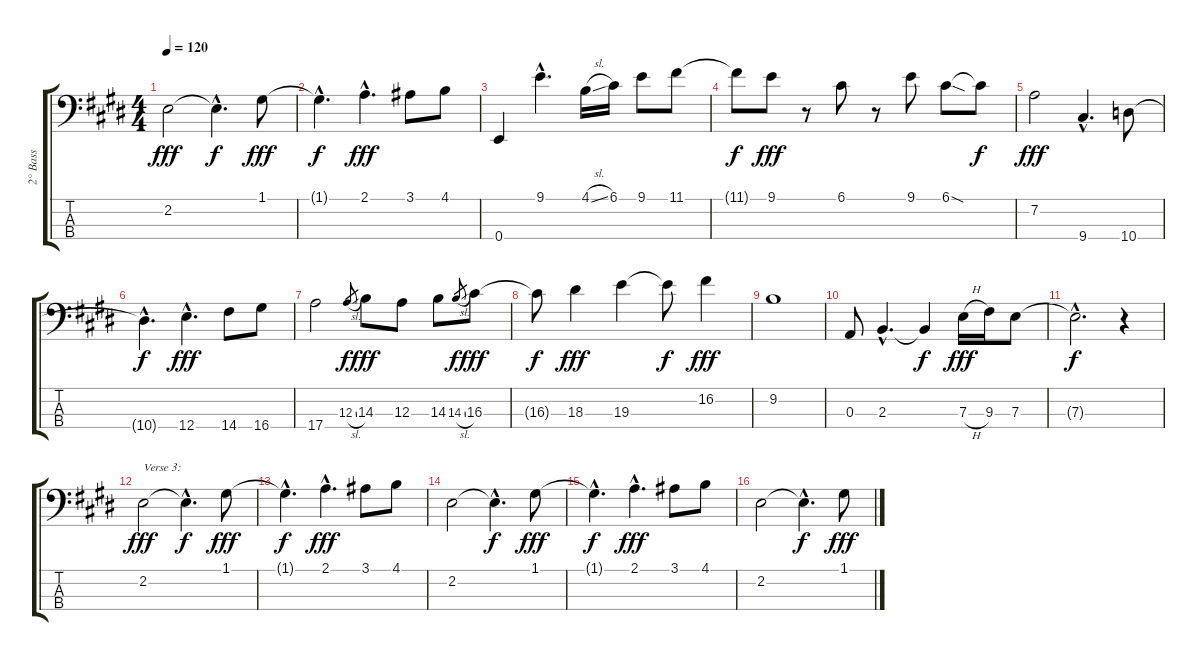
\track ("2° Bass " "2° Bass ") {instrument electricbasspick}
\staff {score tabs}
\tuning (G2 D2 A1 E1) {hide}
\ts (4 4)
\tempo 120
\clef f4
\ks e
2.2.2{dy fff} 2.2{hac t}.4{d dy f} 1.1.8{dy fff} |
1.1{hac t}.4{d dy f} 2.1{hac}.4{d dy fff} 3.1.8 4.1.8 |
0.4.4 9.1{hac}.4{d} 4.1{sl}.16 6.1.16 9.1.8 11.1.8 |
11.1{t}.8{dy f} 9.1.8{dy fff} r.8 6.1.8 r.8 9.1.8 6.1{sod}.8 6.1{t}.8{dy f} |
7.2.2{dy fff} 9.4{hac}.4{d} 10.4.8 |
10.4{hac t}.4{d dy f} 12.4{hac}.4{d dy fff} 14.4.8 16.4.8 |
17.4.2 12.3{sl}.8{gr dy f} 14.3.8{dy fff} 12.3.8 14.3.8 14.3{sl}.8{gr dy f} 16.3.8{dy fff} |
16.3{t}.8{dy f} 18.3.4{dy fff} 19.3.4 19.3{t}.8{dy f} 16.2.4{dy fff} |
9.2.1 |
0.3.8 2.3{hac}.4{d} 2.3{t}.4{dy f} 7.3{h}.16{dy fff} 9.3.16 7.3.8 |
7.3{hac t}.2{d dy f} r.4 |
2.2.2{txt "Verse 3:" dy fff} 2.2{hac t}.4{d dy f} 1.1.8{dy fff} |
1.1{hac t}.4{d dy f} 2.1{hac}.4{d dy fff} 3.1.8 4.1.8 |
2.2.2 2.2{hac t}.4{d dy f} 1.1.8{dy fff} |
1.1{hac t}.4{d dy f} 2.1{hac}.4{d dy fff} 3.1.8 4.1.8 |
2.2.2 2.2{hac t}.4{d dy f} 1.1.8{dy fff}
